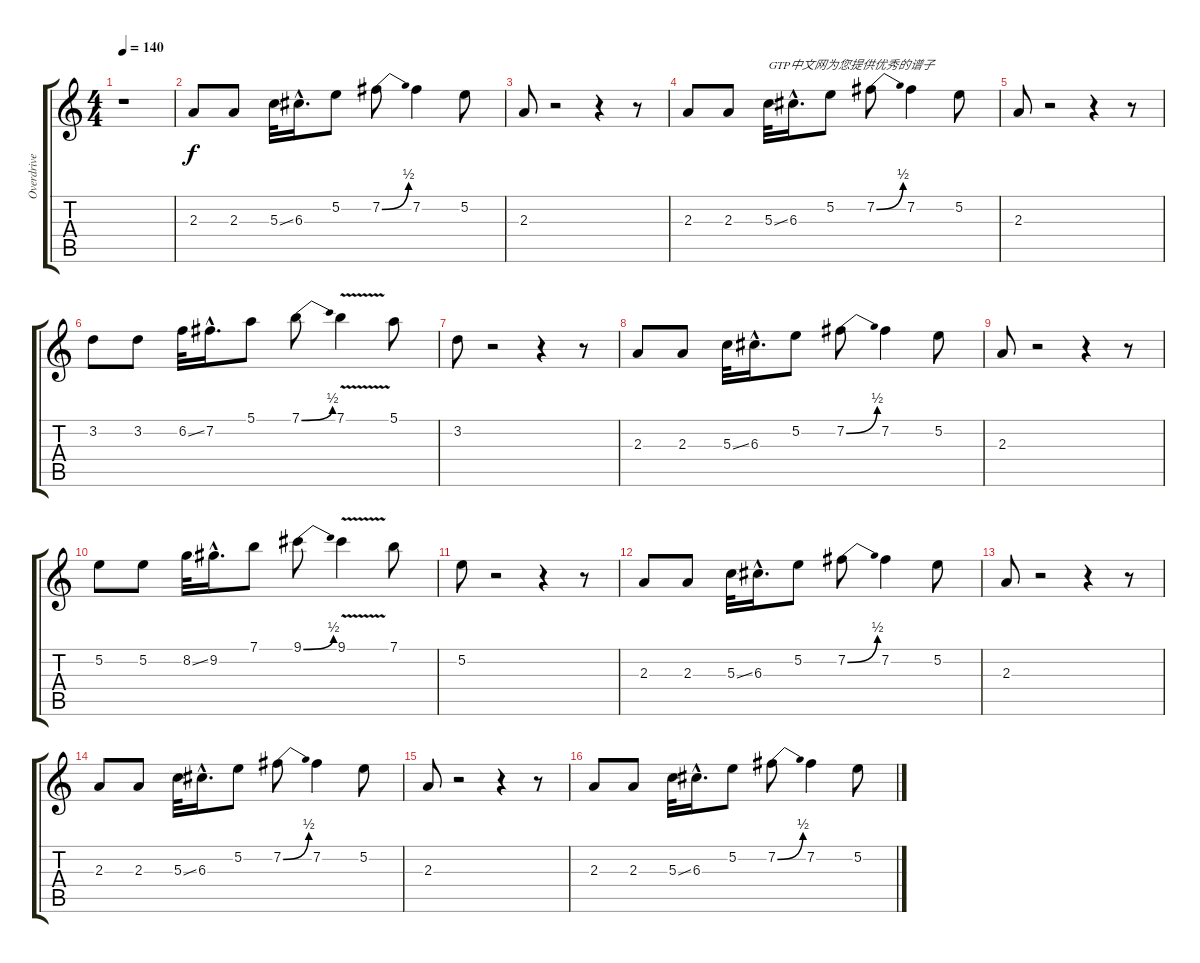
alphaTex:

\track ("Overdrive Gtr 1" "Overdrive ") {instrument overdrivenguitar}
\staff {score tabs}
\tuning (E4 B3 G3 D3 A2 E2) {hide}
\ts (4 4)
\tempo 140
\clef g2
\ks c
r.1{dy f instrument overdrivenguitar} |
2.3.8 2.3.8 5.3{ss}.32 6.3{hac}.16{d} 5.2.8 7.2{be (bend 0 0 60 2)}.8 7.2.4 5.2.8 |
2.3.8 r.2 r.4 r.8 |
2.3.8 2.3.8 5.3{ss}.32{txt "GTP中文网为您提供优秀的谱子"} 6.3{hac}.16{d} 5.2.8 7.2{be (bend 0 0 60 2)}.8 7.2.4 5.2.8 |
2.3.8 r.2 r.4 r.8 |
3.2.8 3.2.8 6.2{ss}.32 7.2{hac}.16{d} 5.1.8 7.1{be (bend 0 0 60 2)}.8 7.1{v}.4 5.1.8 |
3.2.8 r.2 r.4 r.8 |
2.3.8 2.3.8 5.3{ss}.32 6.3{hac}.16{d} 5.2.8 7.2{be (bend 0 0 60 2)}.8 7.2.4 5.2.8 |
2.3.8 r.2 r.4 r.8 |
5.2.8 5.2.8 8.2{ss}.32 9.2{hac}.16{d} 7.1.8 9.1{be (bend 0 0 60 2)}.8 9.1{v}.4 7.1.8 |
5.2.8 r.2 r.4 r.8 |
2.3.8 2.3.8 5.3{ss}.32 6.3{hac}.16{d} 5.2.8 7.2{be (bend 0 0 60 2)}.8 7.2.4 5.2.8 |
2.3.8 r.2 r.4 r.8 |
2.3.8 2.3.8 5.3{ss}.32 6.3{hac}.16{d} 5.2.8 7.2{be (bend 0 0 60 2)}.8 7.2.4 5.2.8 |
2.3.8 r.2 r.4 r.8 |
2.3.8 2.3.8 5.3{ss}.32 6.3{hac}.16{d} 5.2.8 7.2{be (bend 0 0 60 2)}.8 7.2.4 5.2.8
